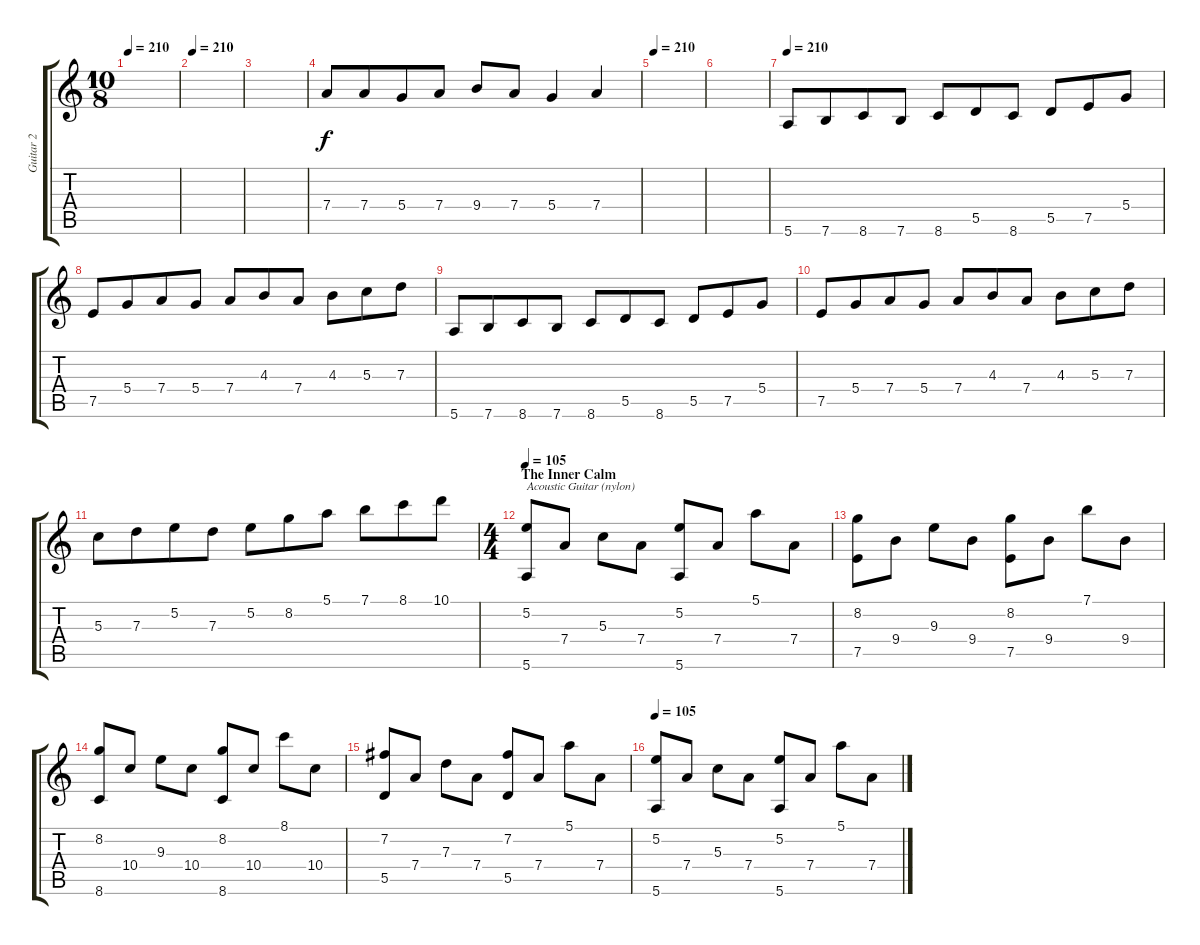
\track ("Guitar 2" "Guitar 2") {instrument acousticguitarnylon}
\staff {score tabs}
\tuning (E4 B3 G3 D3 A2 E2) {hide}
\ts (10 8)
\tempo 210
\clef g2
\ks c
|
\tempo 210
|
|
7.4.8{instrument distortionguitar} 7.4.8 5.4.8 7.4.8 9.4.8 7.4.8 5.4.4 7.4.4 |
\tempo 210
|
|
\tempo 210
5.6.8{instrument distortionguitar} 7.6.8 8.6.8 7.6.8 8.6.8 5.5.8 8.6.8 5.5.8 7.5.8 5.4.8 |
7.5.8 5.4.8 7.4.8 5.4.8 7.4.8 4.3.8 7.4.8 4.3.8 5.3.8 7.3.8 |
5.6.8 7.6.8 8.6.8 7.6.8 8.6.8 5.5.8 8.6.8 5.5.8 7.5.8 5.4.8 |
7.5.8 5.4.8 7.4.8 5.4.8 7.4.8 4.3.8 7.4.8 4.3.8 5.3.8 7.3.8 |
5.3.8 7.3.8 5.2.8 7.3.8 5.2.8 8.2.8 5.1.8 7.1.8 8.1.8 10.1.8 |
\ts (4 4)
\section ("" "The Inner Calm")
\tempo 105
(5.2 5.6).8{txt "Acoustic Guitar (nylon)" instrument acousticguitarnylon} 7.4.8 5.3.8 7.4.8 (5.2 5.6).8 7.4.8 5.1.8 7.4.8 |
(8.2 7.5).8 9.4.8 9.3.8 9.4.8 (8.2 7.5).8 9.4.8 7.1.8 9.4.8 |
(8.2 8.6).8 10.4.8 9.3.8 10.4.8 (8.2 8.6).8 10.4.8 8.1.8 10.4.8 |
(7.2 5.5).8 7.4.8 7.3.8 7.4.8 (7.2 5.5).8 7.4.8 5.1.8 7.4.8 |
\tempo 105
(5.2 5.6).8{instrument acousticguitarnylon} 7.4.8 5.3.8 7.4.8 (5.2 5.6).8 7.4.8 5.1.8 7.4.8
